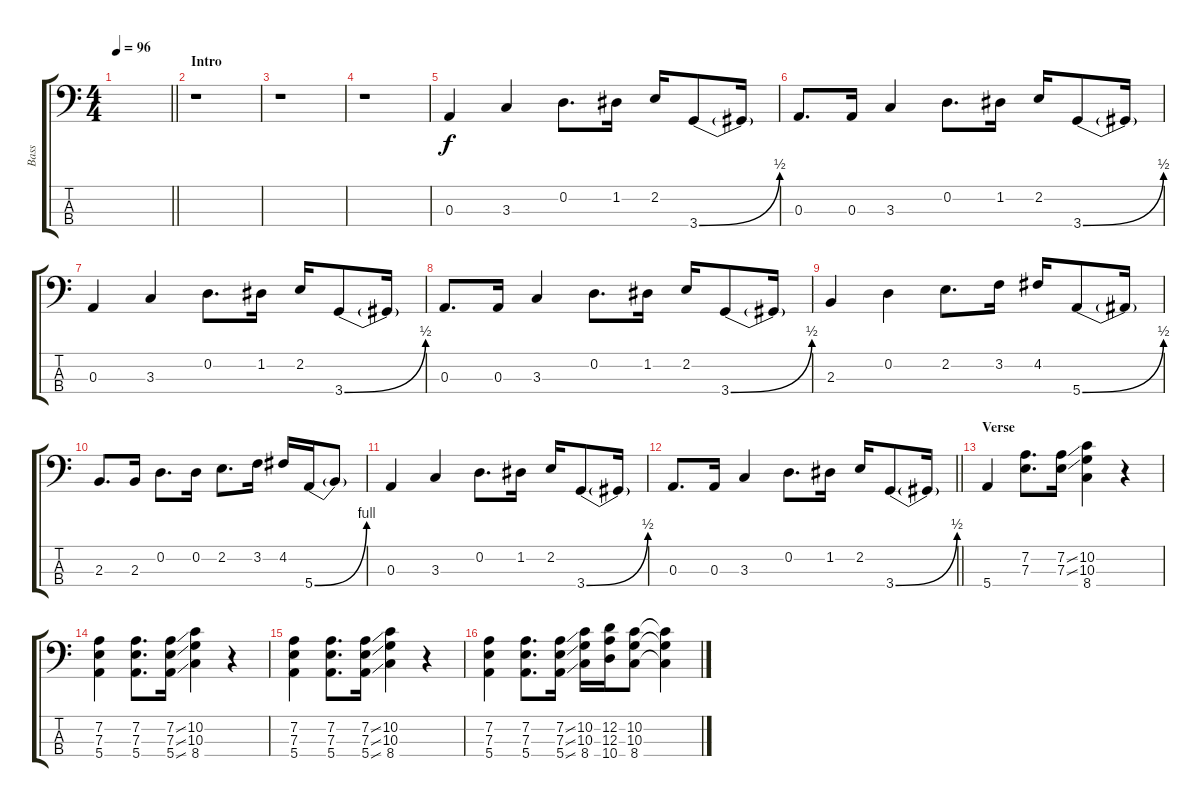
\track ("Bass" "Bass") {instrument electricbassfinger}
\staff {score tabs}
\tuning (G2 D2 A1 E1) {hide}
\ts (4 4)
\tempo 96
\clef f4
\barLineRight lightlight
\ks c
|
\section ("" "Intro")
r.1 |
r.1 |
r.1 |
0.3.4 3.3.4 0.2.8{d} 1.2.16 2.2.16 3.4{be (bend 0 0 60 2)}.8 3.4{t}.16 |
0.3.8{d} 0.3.16 3.3.4 0.2.8{d} 1.2.16 2.2.16 3.4{be (bend 0 0 60 2)}.8 3.4{t}.16 |
0.3.4 3.3.4 0.2.8{d} 1.2.16 2.2.16 3.4{be (bend 0 0 60 2)}.8 3.4{t}.16 |
0.3.8{d} 0.3.16 3.3.4 0.2.8{d} 1.2.16 2.2.16 3.4{be (bend 0 0 60 2)}.8 3.4{t}.16 |
2.3.4 0.2.4 2.2.8{d} 3.2.16 4.2.16 5.4{be (bend 0 0 60 2)}.8 5.4{t}.16 |
2.3.8{d} 2.3.16 0.2.8{d} 0.2.16 2.2.8{d} 3.2.16 4.2.16 5.4{be (bend 0 0 60 4)}.16 5.4{t}.8 |
0.3.4 3.3.4 0.2.8{d} 1.2.16 2.2.16 3.4{be (bend 0 0 60 2)}.8 3.4{t}.16 |
\barLineRight lightlight
0.3.8{d} 0.3.16 3.3.4 0.2.8{d} 1.2.16 2.2.16 3.4{be (bend 0 0 60 2)}.8 3.4{t}.16 |
\section ("" "Verse")
5.4.4 (7.2 7.3).8{d} (7.2{ss} 7.3{ss}).16 (10.2 10.3 8.4).4 r.4 |
(7.2 7.3 5.4).4 (7.2 7.3 5.4).8{d} (7.2{ss} 7.3{ss} 5.4{ss}).16 (10.2 10.3 8.4).4 r.4 |
(7.2 7.3 5.4).4 (7.2 7.3 5.4).8{d} (7.2{ss} 7.3{ss} 5.4{ss}).16 (10.2 10.3 8.4).4 r.4 |
(7.2 7.3 5.4).4 (7.2 7.3 5.4).8{d} (7.2{ss} 7.3{ss} 5.4{ss}).16 (10.2 10.3 8.4).16 (12.2 12.3 10.4).16 (10.2 10.3 8.4).8 (10.2{t} 10.3{t} 8.4{t}).4
